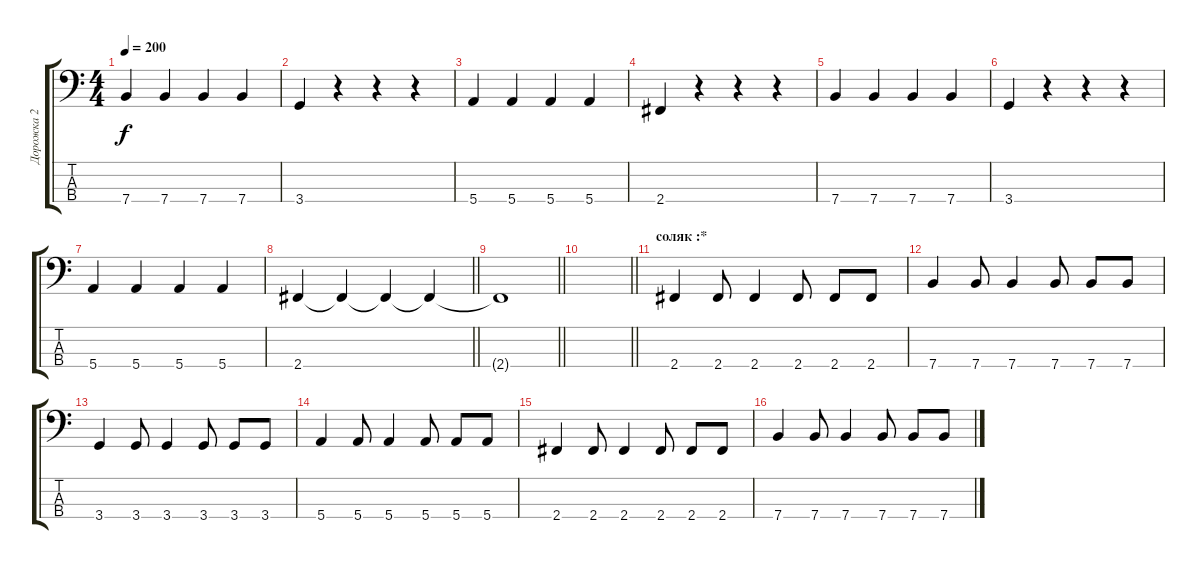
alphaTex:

\track ("Дорожка 2" "Дорожка 2") {instrument electricbassfinger}
\staff {score tabs}
\tuning (G2 D2 A1 E1) {hide}
\ts (4 4)
\tempo 200
\clef f4
\ks c
7.4.4{dy f} 7.4.4 7.4.4 7.4.4 |
3.4.4 r.4 r.4 r.4 |
5.4.4 5.4.4 5.4.4 5.4.4 |
2.4.4 r.4 r.4 r.4 |
7.4.4 7.4.4 7.4.4 7.4.4 |
3.4.4 r.4 r.4 r.4 |
5.4.4 5.4.4 5.4.4 5.4.4 |
\barLineRight lightlight
2.4.4 2.4{t}.4 2.4{t}.4 2.4{t}.4 |
\barLineRight lightlight
2.4{t}.1 |
\barLineRight lightlight
|
\section ("" "соляк :*")
2.4.4 2.4.8 2.4.4 2.4.8 2.4.8 2.4.8 |
7.4.4 7.4.8 7.4.4 7.4.8 7.4.8 7.4.8 |
3.4.4 3.4.8 3.4.4 3.4.8 3.4.8 3.4.8 |
5.4.4 5.4.8 5.4.4 5.4.8 5.4.8 5.4.8 |
2.4.4 2.4.8 2.4.4 2.4.8 2.4.8 2.4.8 |
7.4.4 7.4.8 7.4.4 7.4.8 7.4.8 7.4.8
